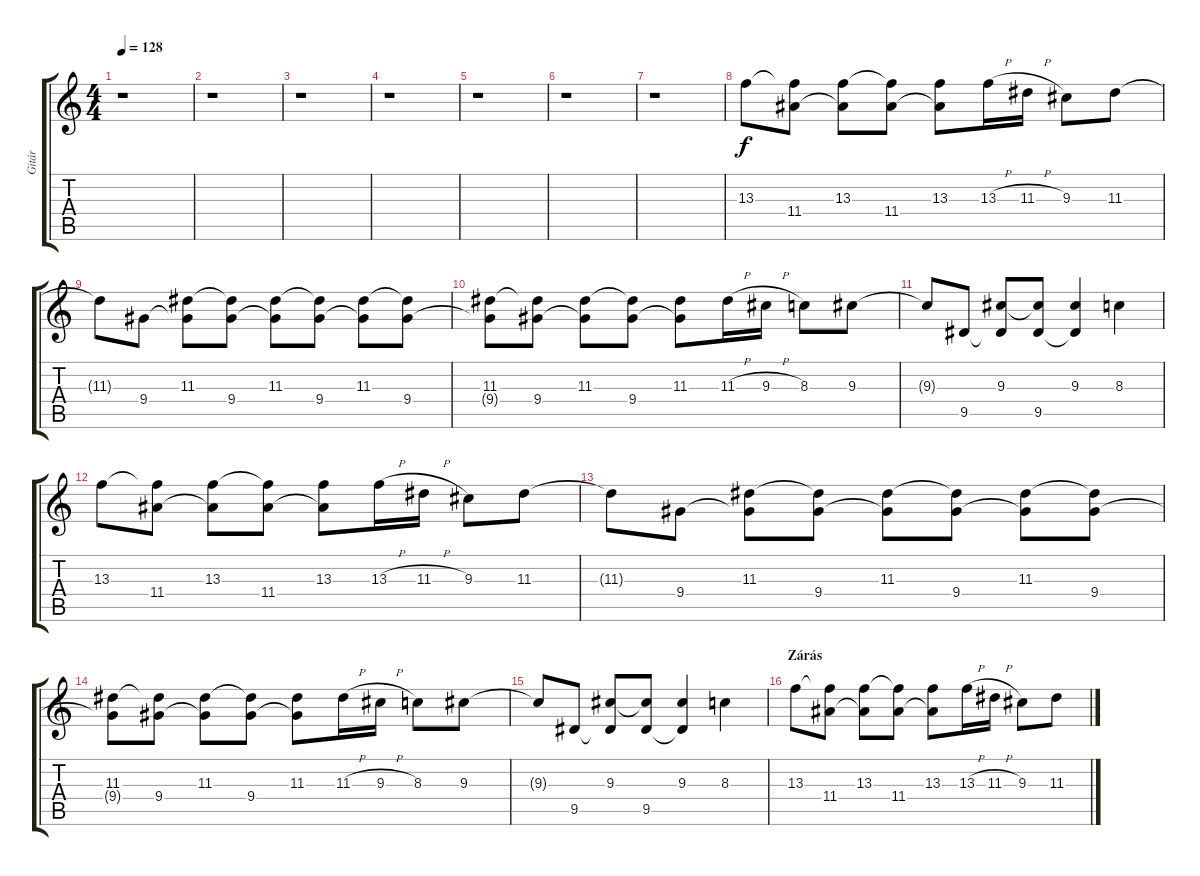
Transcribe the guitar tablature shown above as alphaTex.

\track ("Gitár" "Gitár") {instrument overdrivenguitar}
\staff {score tabs}
\tuning (Db4 Ab3 E3 B2 Gb2 Db2) {hide}
\ts (4 4)
\tempo 128
\clef g2
\ks c
r.1{dy f} |
r.1 |
r.1 |
r.1 |
r.1 |
r.1 |
r.1 |
13.3.8 (13.3{t} 11.4).8 (13.3 11.4{t}).8 (13.3{t} 11.4).8 (13.3 11.4{t}).8 13.3{h}.16 11.3{h}.16 9.3.8 11.3.8 |
11.3{t}.8 9.4.8 (11.3 9.4{t}).8 (11.3{t} 9.4).8 (11.3 9.4{t}).8 (11.3{t} 9.4).8 (11.3 9.4{t}).8 (11.3{t} 9.4).8 |
(11.3 9.4{t}).8 (11.3{t} 9.4).8 (11.3 9.4{t}).8 (11.3{t} 9.4).8 (11.3 9.4{t}).8 11.3{h}.16 9.3{h}.16 8.3.8 9.3.8 |
9.3{t}.8 9.5.8 (9.3 9.5{t}).8 (9.3{t} 9.5).8 (9.3 9.5{t}).4 8.3.4 |
13.3.8 (13.3{t} 11.4).8 (13.3 11.4{t}).8 (13.3{t} 11.4).8 (13.3 11.4{t}).8 13.3{h}.16 11.3{h}.16 9.3.8 11.3.8 |
11.3{t}.8 9.4.8 (11.3 9.4{t}).8 (11.3{t} 9.4).8 (11.3 9.4{t}).8 (11.3{t} 9.4).8 (11.3 9.4{t}).8 (11.3{t} 9.4).8 |
(11.3 9.4{t}).8 (11.3{t} 9.4).8 (11.3 9.4{t}).8 (11.3{t} 9.4).8 (11.3 9.4{t}).8 11.3{h}.16 9.3{h}.16 8.3.8 9.3.8 |
9.3{t}.8 9.5.8 (9.3 9.5{t}).8 (9.3{t} 9.5).8 (9.3 9.5{t}).4 8.3.4 |
\section ("" "Zárás")
13.3.8{volume 16} (13.3{t} 11.4).8 (13.3 11.4{t}).8 (13.3{t} 11.4).8 (13.3 11.4{t}).8 13.3{h}.16 11.3{h}.16 9.3.8 11.3.8
